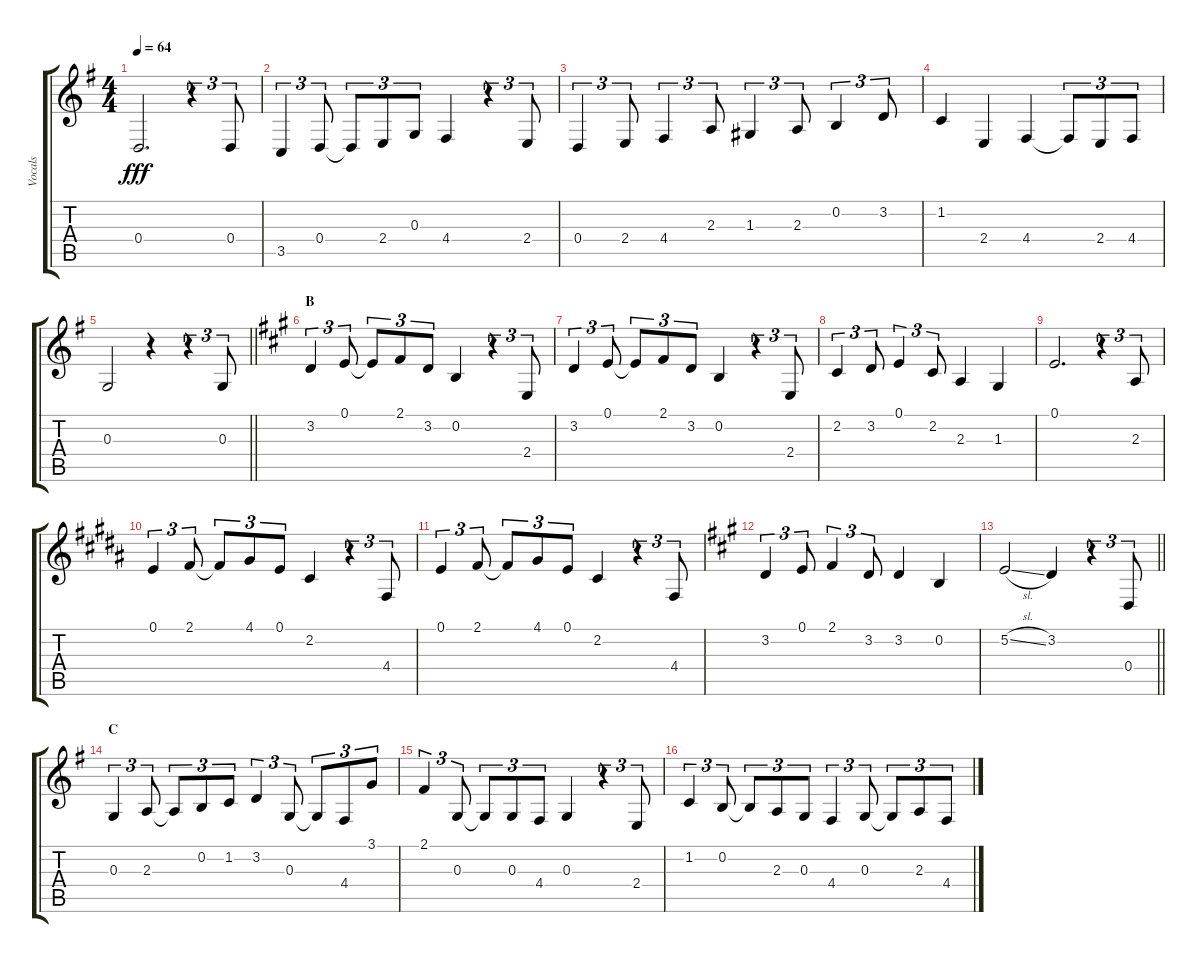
\track ("Vocals" "Vocals") {instrument voiceoohs}
\staff {score tabs}
\tuning (E4 B3 G3 D3 A2 E2) {hide}
\ts (4 4)
\tempo 64
\clef g2
\ks g
0.4.2{d dy fff} r.4{tu (3 2)} 0.4.8{tu (3 2)} |
3.5.4{tu (3 2)} 0.4.8{tu (3 2)} 0.4{t}.8{tu (3 2)} 2.4.8{tu (3 2)} 0.3.8{tu (3 2)} 4.4.4 r.4{tu (3 2)} 2.4.8{tu (3 2)} |
0.4.4{tu (3 2)} 2.4.8{tu (3 2)} 4.4.4{tu (3 2)} 2.3.8{tu (3 2)} 1.3.4{tu (3 2)} 2.3.8{tu (3 2)} 0.2.4{tu (3 2)} 3.2.8{tu (3 2)} |
1.2.4 2.4.4 4.4.4 4.4{t}.8{tu (3 2)} 2.4.8{tu (3 2)} 4.4.8{tu (3 2)} |
\barLineRight lightlight
0.3.2 r.4 r.4{tu (3 2)} 0.3.8{tu (3 2)} |
\section ("" "B")
\ks a
3.2.4{tu (3 2)} 0.1.8{tu (3 2)} 0.1{t}.8{tu (3 2)} 2.1.8{tu (3 2)} 3.2.8{tu (3 2)} 0.2.4 r.4{tu (3 2)} 2.4.8{tu (3 2)} |
3.2.4{tu (3 2)} 0.1.8{tu (3 2)} 0.1{t}.8{tu (3 2)} 2.1.8{tu (3 2)} 3.2.8{tu (3 2)} 0.2.4 r.4{tu (3 2)} 2.4.8{tu (3 2)} |
2.2.4{tu (3 2)} 3.2.8{tu (3 2)} 0.1.4{tu (3 2)} 2.2.8{tu (3 2)} 2.3.4 1.3.4 |
0.1.2{d} r.4{tu (3 2)} 2.3.8{tu (3 2)} |
\ks b
0.1.4{tu (3 2)} 2.1.8{tu (3 2)} 2.1{t}.8{tu (3 2)} 4.1.8{tu (3 2)} 0.1.8{tu (3 2)} 2.2.4 r.4{tu (3 2)} 4.4.8{tu (3 2)} |
0.1.4{tu (3 2)} 2.1.8{tu (3 2)} 2.1{t}.8{tu (3 2)} 4.1.8{tu (3 2)} 0.1.8{tu (3 2)} 2.2.4 r.4{tu (3 2)} 4.4.8{tu (3 2)} |
\ks a
3.2.4{tu (3 2)} 0.1.8{tu (3 2)} 2.1.4{tu (3 2)} 3.2.8{tu (3 2)} 3.2.4 0.2.4 |
\barLineRight lightlight
5.2{sl}.2 3.2.4 r.4{tu (3 2)} 0.4.8{tu (3 2)} |
\section ("" "C")
\ks g
0.3.4{tu (3 2)} 2.3.8{tu (3 2)} 2.3{t}.8{tu (3 2)} 0.2.8{tu (3 2)} 1.2.8{tu (3 2)} 3.2.4{tu (3 2)} 0.3.8{tu (3 2)} 0.3{t}.8{tu (3 2)} 4.4.8{tu (3 2)} 3.1.8{tu (3 2)} |
2.1.4{tu (3 2)} 0.3.8{tu (3 2)} 0.3{t}.8{tu (3 2)} 0.3.8{tu (3 2)} 4.4.8{tu (3 2)} 0.3.4 r.4{tu (3 2)} 2.4.8{tu (3 2)} |
1.2.4{tu (3 2)} 0.2.8{tu (3 2)} 0.2{t}.8{tu (3 2)} 2.3.8{tu (3 2)} 0.3.8{tu (3 2)} 4.4.4{tu (3 2)} 0.3.8{tu (3 2)} 0.3{t}.8{tu (3 2)} 2.3.8{tu (3 2)} 4.4.8{tu (3 2)}
